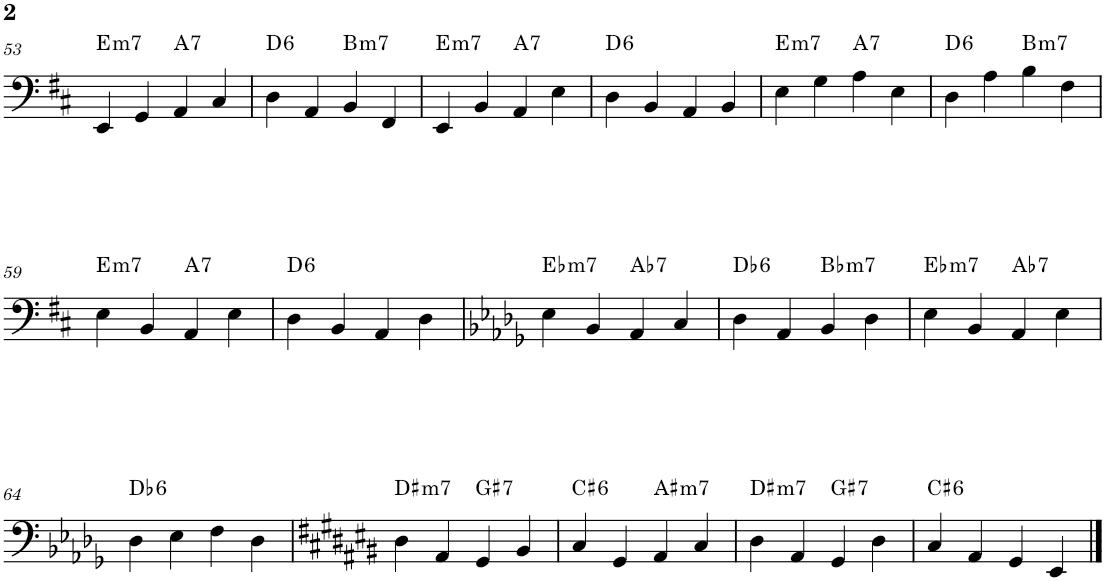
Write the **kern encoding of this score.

**kern	**harte
*part1	*part1
*staff1	*
*I"Acoustic Bass	*
*I'Bass	*
!!LO:PB:g=z
*clefF4	*
*Trd7c12	*
*k[f#c#]	*
*M4/4	*
=53	=53
!	!LO:H:kt=m7
4EE/	E:min7
4GG/	.
!	!LO:H:kt=7
4AA/	A:7
4C#/	.
=54	=54
!	!LO:H:kt=6
4D\	D:maj6
4AA/	.
!	!LO:H:kt=m7
4BB/	B:min7
4FF#/	.
=55	=55
!	!LO:H:kt=m7
4EE/	E:min7
4BB/	.
!	!LO:H:kt=7
4AA/	A:7
4E\	.
=56	=56
!	!LO:H:kt=6
4D\	D:maj6
4BB/	.
4AA/	.
4BB/	.
=57	=57
!	!LO:H:kt=m7
4E\	E:min7
4G\	.
!	!LO:H:kt=7
4A\	A:7
4E\	.
=58	=58
!	!LO:H:kt=6
4D\	D:maj6
4A\	.
!	!LO:H:kt=m7
4B\	B:min7
4F#\	.
!!LO:LB:g=z
=59	=59
!	!LO:H:kt=m7
4E\	E:min7
4BB/	.
!	!LO:H:kt=7
4AA/	A:7
4E\	.
=60	=60
!	!LO:H:kt=6
4D\	D:maj6
4BB/	.
4AA/	.
4D\	.
=61	=61
*k[b-e-a-d-g-]	*
!	!LO:H:kt=m7
4E-\	Eb:min7
4BB-/	.
!	!LO:H:kt=7
4AA-/	Ab:7
4C/	.
=62	=62
!	!LO:H:kt=6
4D-\	Db:maj6
4AA-/	.
!	!LO:H:kt=m7
4BB-/	Bb:min7
4D-\	.
=63	=63
!	!LO:H:kt=m7
4E-\	Eb:min7
4BB-/	.
!	!LO:H:kt=7
4AA-/	Ab:7
4E-\	.
!!LO:LB:g=z
=64	=64
!	!LO:H:kt=6
4D-\	Db:maj6
4E-\	.
4F\	.
4D-\	.
=65	=65
*k[f#c#g#d#a#e#b#]	*
!	!LO:H:kt=m7
4D#\	D#:min7
4AA#/	.
!	!LO:H:kt=7
4GG#/	G#:7
4BB#/	.
=66	=66
!	!LO:H:kt=6
4C#/	C#:maj6
4GG#/	.
!	!LO:H:kt=m7
4AA#/	A#:min7
4C#/	.
=67	=67
!	!LO:H:kt=m7
4D#\	D#:min7
4AA#/	.
!	!LO:H:kt=7
4GG#/	G#:7
4D#\	.
=68	=68
!	!LO:H:kt=6
4C#/	C#:maj6
4AA#/	.
4GG#/	.
4EE#/	.
==	==
*-	*-
